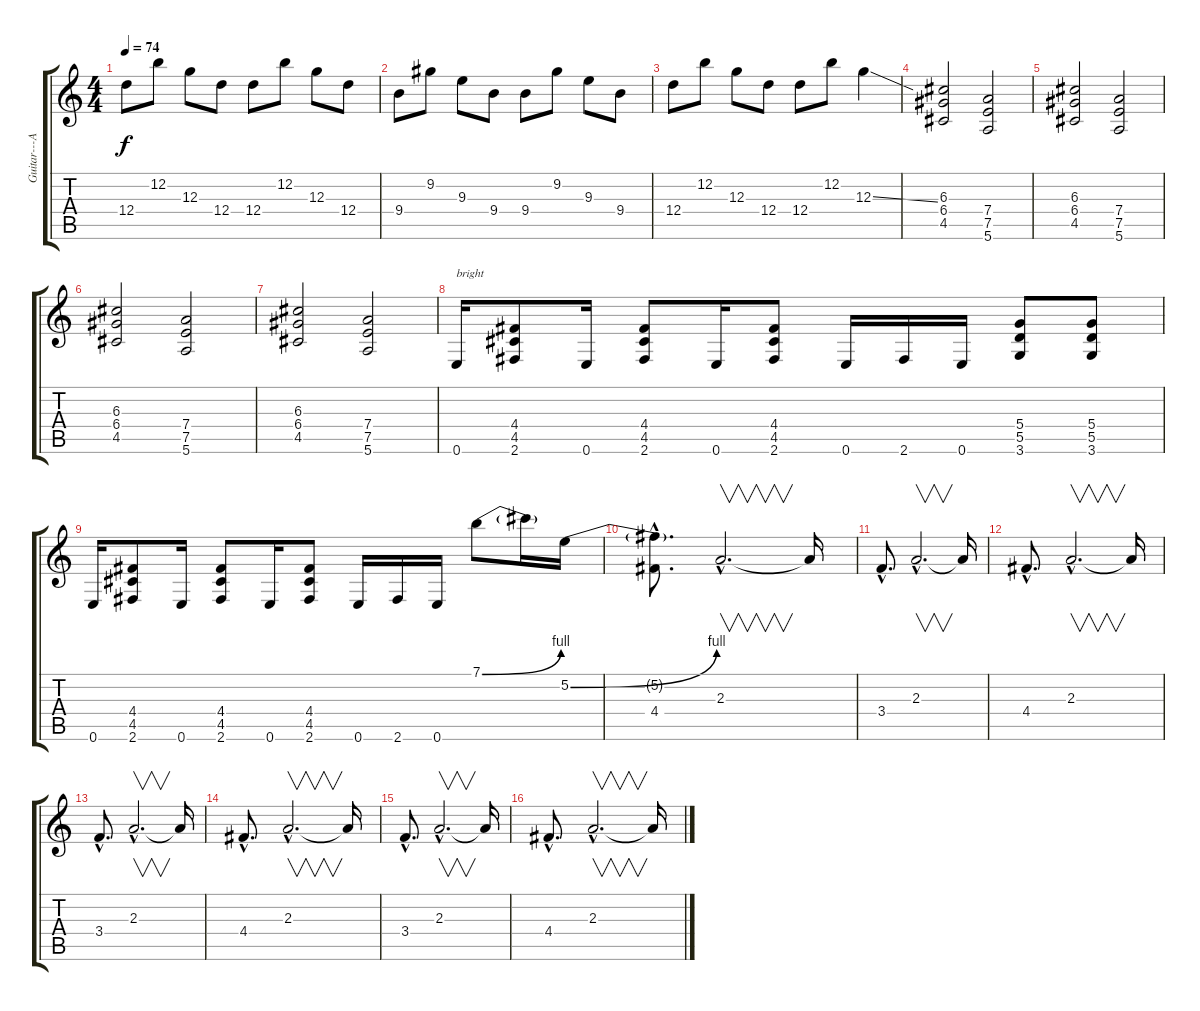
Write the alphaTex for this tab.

\track ("" "Guitar---A") {instrument distortionguitar}
\staff {score tabs}
\tuning (E4 B3 G3 D3 A2 E2) {hide}
\ts (4 4)
\tempo 74
\clef g2
\ks c
12.4.8{dy f} 12.2.8 12.3.8 12.4.8 12.4.8 12.2.8 12.3.8 12.4.8 |
9.4.8 9.2.8 9.3.8 9.4.8 9.4.8 9.2.8 9.3.8 9.4.8 |
12.4.8 12.2.8 12.3.8 12.4.8 12.4.8 12.2.8 12.3{ss}.4 |
(6.3 6.4 4.5).2 (7.4 7.5 5.6).2 |
(6.3 6.4 4.5).2 (7.4 7.5 5.6).2 |
(6.3 6.4 4.5).2 (7.4 7.5 5.6).2 |
(6.3 6.4 4.5).2 (7.4 7.5 5.6).2 |
0.6.16{txt "bright"} (4.4 4.5 2.6).8 0.6.16 (4.4 4.5 2.6).8 0.6.16 (4.4 4.5 2.6).8 0.6.16 2.6.16 0.6.16 (5.4 5.5 3.6).8 (5.4 5.5 3.6).8 |
0.6.16 (4.4 4.5 2.6).8 0.6.16 (4.4 4.5 2.6).8 0.6.16 (4.4 4.5 2.6).8 0.6.16 2.6.16 0.6.16 7.1{be (bend 0 0 60 4)}.8 7.1{t}.16 5.2{be (bend 0 0 60 4)}.16 |
(5.2{hac t} 4.4{hac}).8{d} 2.3{hac}.2{v d} 2.3{t}.16 |
3.4{hac}.8{d} 2.3{hac}.2{v d} 2.3{t}.16 |
4.4{hac}.8{d} 2.3{hac}.2{v d} 2.3{t}.16 |
3.4{hac}.8{d} 2.3{hac}.2{v d} 2.3{t}.16 |
4.4{hac}.8{d} 2.3{hac}.2{v d} 2.3{t}.16 |
3.4{hac}.8{d} 2.3{hac}.2{v d} 2.3{t}.16 |
4.4{hac}.8{d} 2.3{hac}.2{v d} 2.3{t}.16
